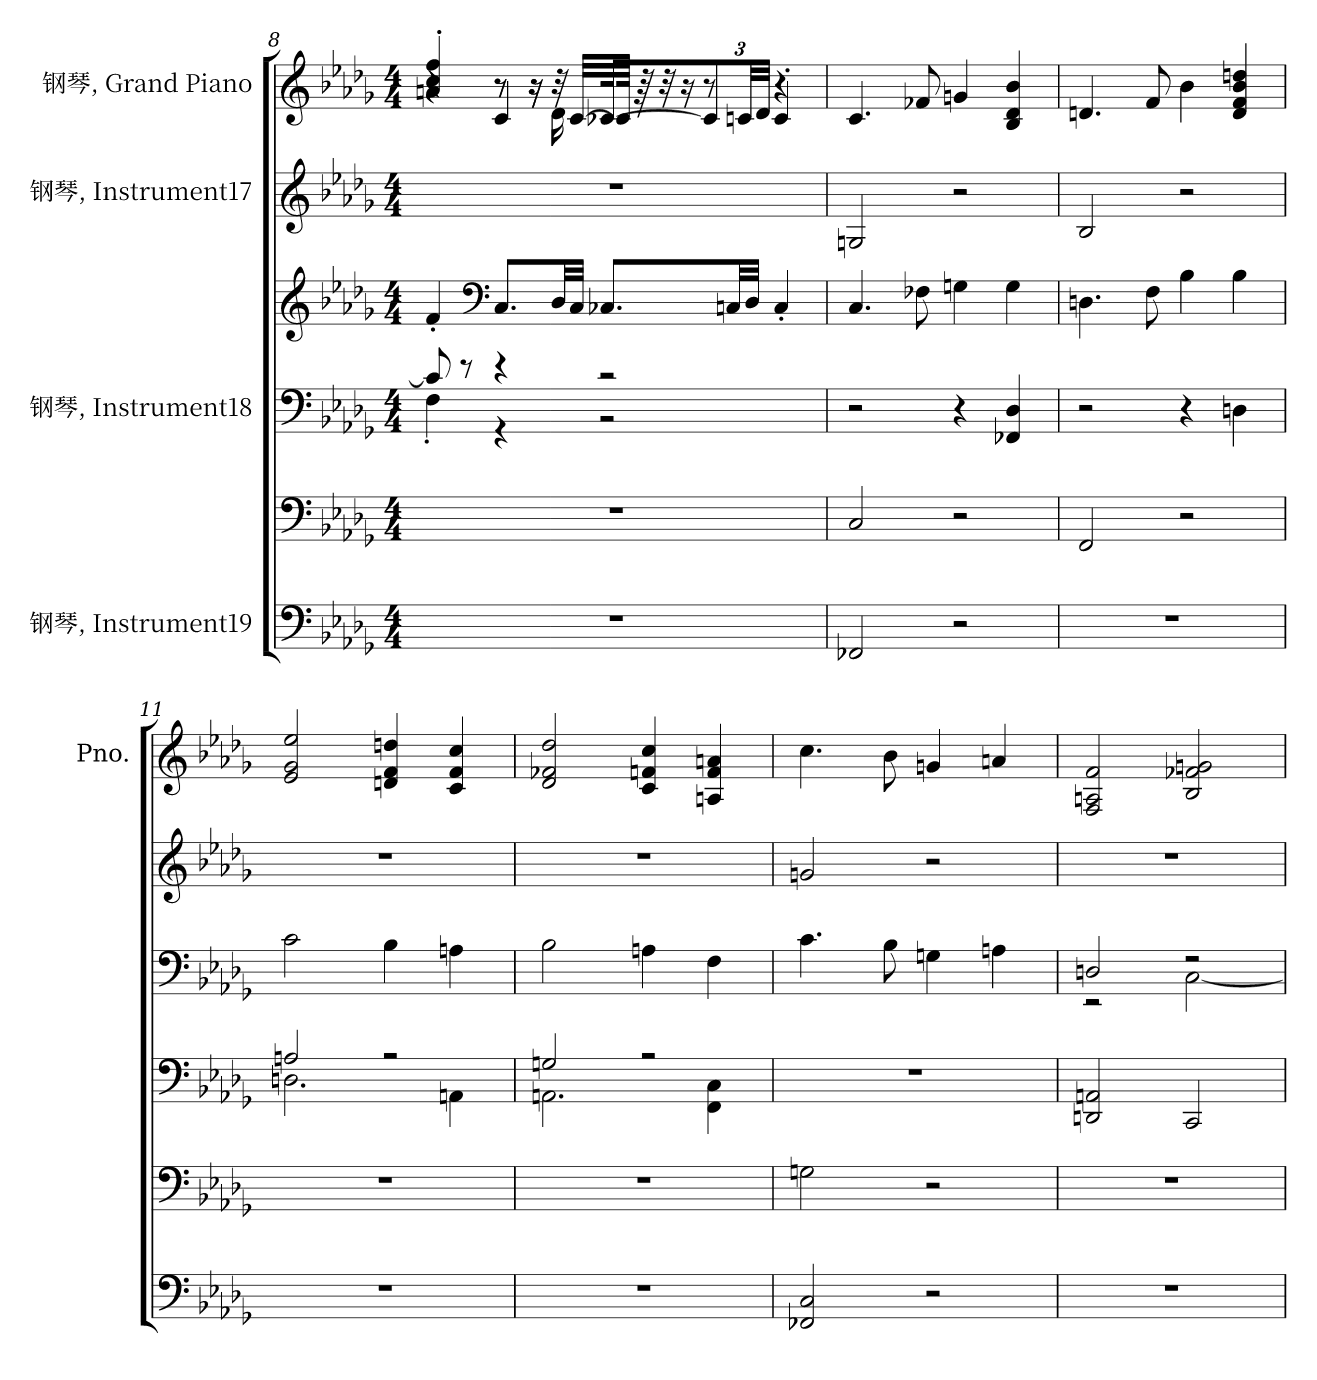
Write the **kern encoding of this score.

**kern	**kern	**kern	**kern	**kern	**kern
*part4	*part4	*part3	*part3	*part2	*part1
*staff6	*staff5	*staff4	*staff3	*staff2	*staff1
*I"钢琴, Instrument19	*	*I"钢琴, Instrument18	*	*I"钢琴, Instrument17	*I"钢琴, Grand Piano
*	*	*	*	*	*I'Pno.
*clefF4	*clefF4	*clefF4	*clefG2	*clefG2	*clefG2
*k[b-e-a-d-g-]	*k[b-e-a-d-g-]	*k[b-e-a-d-g-]	*k[b-e-a-d-g-]	*k[b-e-a-d-g-]	*k[b-e-a-d-g-]
*M4/4	*M4/4	*M4/4	*M4/4	*M4/4	*M4/4
=8	=8	=8	=8	=8	=8
*	*	*^	*	*	*^
*	*	*	*	*	*	*	*^
1r	1r	8c/]	4F'\	4f'/	1r	4an/' 4cc/' 4ff/'	4r	4r
.	.	8r	.	.	.	.	.	.
*	*	*	*	*clefF4	*	*	*	*
.	.	4r	4r	8.C/L	.	4c/	8r	8r
.	.	.	.	.	.	.	16r	16r
.	.	.	.	32D-/LL	.	.	16d-\	32r
.	.	.	.	32C/JJJ	.	.	.	[32c/LLL
.	.	2r	2r	8.C-X/L	.	[8c-X/L	2r	64c/JJJk]
.	.	.	.	.	.	.	.	64r
.	.	.	.	.	.	.	.	32r
.	.	.	.	.	.	.	.	16r
*	*	*	*	*	*	*Xbrackettup	*	*
.	.	.	.	.	.	12c-/]	.	8r
.	.	.	.	32Cn/LL	.	.	.	.
.	.	.	.	.	.	48cn/LL	.	.
.	.	.	.	32D-/JJJ	.	.	.	.
.	.	.	.	.	.	48d-/JJJ	.	.
.	.	.	.	4C'/	.	4c'/	.	4r
*	*	*v	*v	*	*	*v	*v	*v
=9	=9	=9	=9	=9	=9
2FF-X/	2C/	2r	4.C/	2Gn/	4.c/
.	.	.	8F-X\	.	8f-X/
2r	2r	4r	4Gn\	2r	4gn/
.	.	4FF-X/ 4D-/	4G\	.	4B-/ 4d-/ 4b-/
=10	=10	=10	=10	=10	=10
1r	2FF/	2r	4.Dn\	2B-/	4.dn/
.	.	.	8F\	.	8f/
.	2r	4r	4B-\	2r	4b-\
.	.	4Dn\	4B-\	.	4d/ 4f/ 4b-/ 4ddn/
!!LO:LB:g=z
=11	=11	=11	=11	=11	=11
*	*	*^	*	*	*
1r	1r	2An/	2.Dn\	2c\	1r	2e-/ 2g-/ 2ee-/
.	.	2r	.	4B-\	.	4dn/ 4f/ 4ddn/
.	.	.	4AAn\	4An\	.	4c/ 4f/ 4cc/
=12	=12	=12	=12	=12	=12	=12
1r	1r	2Gn/	2.AAn\	2B-\	1r	2d-/ 2f-X/ 2dd-/
.	.	2r	.	4An\	.	4c/ 4fn/ 4cc/
.	.	.	4FF\ 4C\	4F\	.	4An/ 4f/ 4an/
*	*	*v	*v	*	*	*
=13	=13	=13	=13	=13	=13
2FF-X/ 2C/	2Gn\	1r	4.c\	2gn/	4.cc\
.	.	.	8B-\	.	8b-\
2r	2r	.	4Gn\	2r	4gn/
.	.	.	4An\	.	4an/
=14	=14	=14	=14	=14	=14
*	*	*	*^	*	*
1r	1r	2DDn/ 2AAn/	2Dn/	2r	1r	2F/ 2An/ 2f/
.	.	2CC/	2r	[2C\	.	2B-/ 2f-X/ 2gn/
*	*	*	*v	*v	*	*
=	=	=	=	=	=
*-	*-	*-	*-	*-	*-
